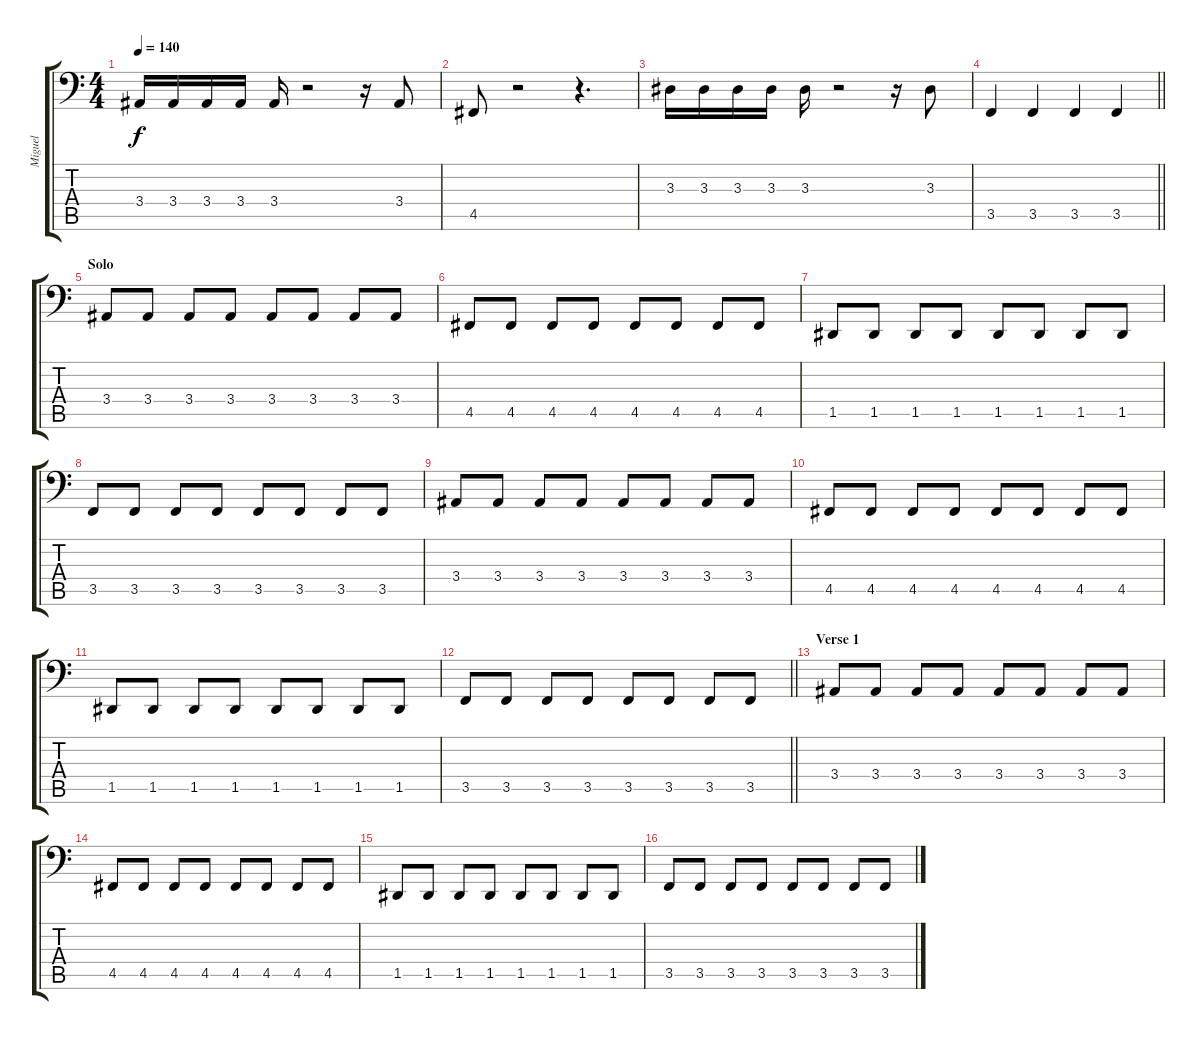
\track ("Miguel" "Miguel") {instrument electricbassfinger}
\staff {score tabs}
\tuning (Bb2 F2 C2 G1 D1 A0) {hide}
\ts (4 4)
\section ("" "")
\tempo 140
\clef f4
\ks c
3.4.16{dy f} 3.4.16 3.4.16 3.4.16 3.4.16 r.2 r.16 3.4.8 |
4.5.8 r.2 r.4{d} |
3.3.16 3.3.16 3.3.16 3.3.16 3.3.16 r.2 r.16 3.3.8 |
\barLineRight lightlight
3.5.4 3.5.4 3.5.4 3.5.4 |
\section ("" "Solo")
3.4.8 3.4.8 3.4.8 3.4.8 3.4.8 3.4.8 3.4.8 3.4.8 |
4.5.8 4.5.8 4.5.8 4.5.8 4.5.8 4.5.8 4.5.8 4.5.8 |
1.5.8 1.5.8 1.5.8 1.5.8 1.5.8 1.5.8 1.5.8 1.5.8 |
3.5.8 3.5.8 3.5.8 3.5.8 3.5.8 3.5.8 3.5.8 3.5.8 |
3.4.8 3.4.8 3.4.8 3.4.8 3.4.8 3.4.8 3.4.8 3.4.8 |
4.5.8 4.5.8 4.5.8 4.5.8 4.5.8 4.5.8 4.5.8 4.5.8 |
1.5.8 1.5.8 1.5.8 1.5.8 1.5.8 1.5.8 1.5.8 1.5.8 |
\barLineRight lightlight
3.5.8 3.5.8 3.5.8 3.5.8 3.5.8 3.5.8 3.5.8 3.5.8 |
\section ("" "Verse 1")
3.4.8 3.4.8 3.4.8 3.4.8 3.4.8 3.4.8 3.4.8 3.4.8 |
4.5.8 4.5.8 4.5.8 4.5.8 4.5.8 4.5.8 4.5.8 4.5.8 |
1.5.8 1.5.8 1.5.8 1.5.8 1.5.8 1.5.8 1.5.8 1.5.8 |
3.5.8 3.5.8 3.5.8 3.5.8 3.5.8 3.5.8 3.5.8 3.5.8
